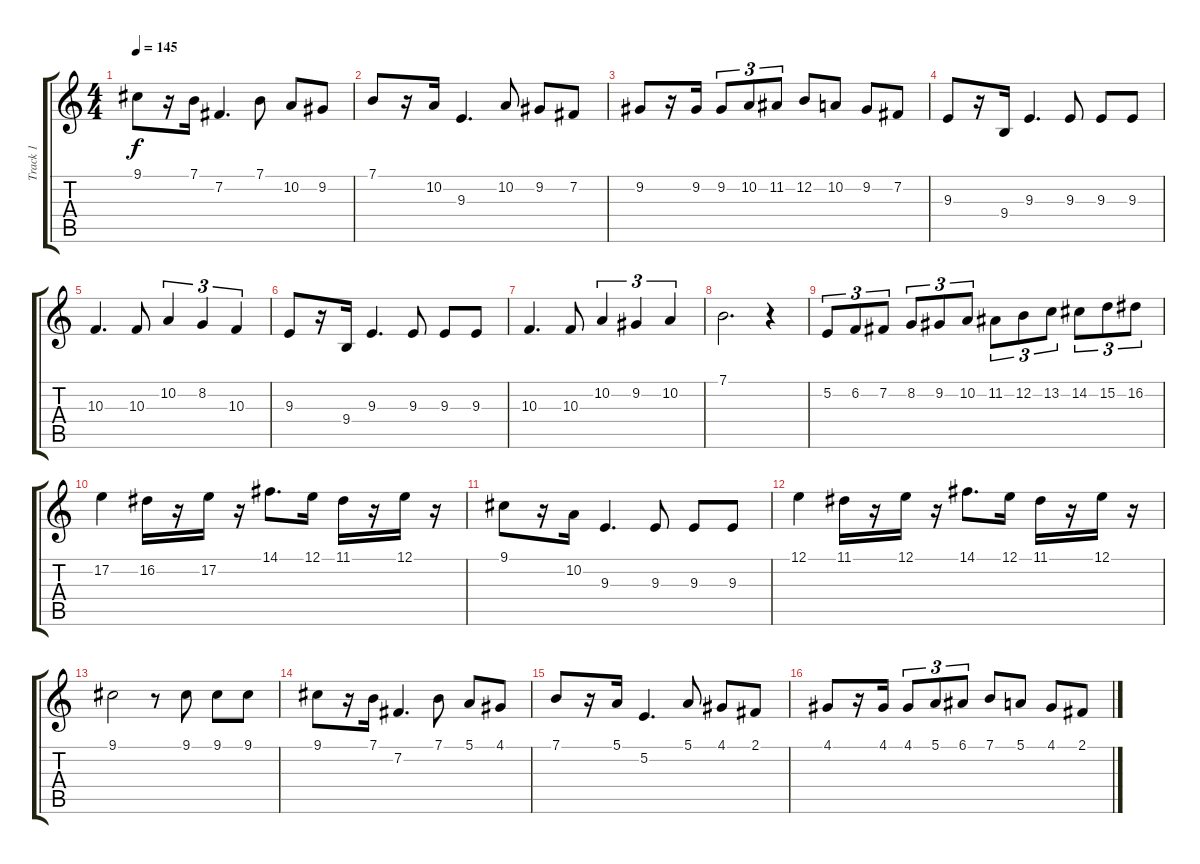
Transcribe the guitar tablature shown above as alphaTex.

\track ("Track 1" "Track 1") {instrument trumpet}
\staff {score tabs}
\tuning (E4 B3 G3 D3 A2 E2) {hide}
\ts (4 4)
\tempo 145
\clef g2
\ks c
9.1.8{dy f} r.16 7.1.16 7.2.4{d} 7.1.8 10.2.8 9.2.8 |
7.1.8 r.16 10.2.16 9.3.4{d} 10.2.8 9.2.8 7.2.8 |
9.2.8 r.16 9.2.16 9.2.8{tu (3 2)} 10.2.8{tu (3 2)} 11.2.8{tu (3 2)} 12.2.8 10.2.8 9.2.8 7.2.8 |
9.3.8 r.16 9.4.16 9.3.4{d} 9.3.8 9.3.8 9.3.8 |
10.3.4{d} 10.3.8 10.2.4{tu (3 2)} 8.2.4{tu (3 2)} 10.3.4{tu (3 2)} |
9.3.8 r.16 9.4.16 9.3.4{d} 9.3.8 9.3.8 9.3.8 |
10.3.4{d} 10.3.8 10.2.4{tu (3 2)} 9.2.4{tu (3 2)} 10.2.4{tu (3 2)} |
7.1.2{d} r.4 |
5.2.8{tu (3 2)} 6.2.8{tu (3 2)} 7.2.8{tu (3 2)} 8.2.8{tu (3 2)} 9.2.8{tu (3 2)} 10.2.8{tu (3 2)} 11.2.8{tu (3 2)} 12.2.8{tu (3 2)} 13.2.8{tu (3 2)} 14.2.8{tu (3 2)} 15.2.8{tu (3 2)} 16.2.8{tu (3 2)} |
17.2.4 16.2.16 r.16 17.2.16 r.16 14.1.8{d} 12.1.16 11.1.16 r.16 12.1.16 r.16 |
9.1.8 r.16 10.2.16 9.3.4{d} 9.3.8 9.3.8 9.3.8 |
12.1.4 11.1.16 r.16 12.1.16 r.16 14.1.8{d} 12.1.16 11.1.16 r.16 12.1.16 r.16 |
9.1.2 r.8 9.1.8 9.1.8 9.1.8 |
9.1.8 r.16 7.1.16 7.2.4{d} 7.1.8 5.1.8 4.1.8 |
7.1.8 r.16 5.1.16 5.2.4{d} 5.1.8 4.1.8 2.1.8 |
4.1.8 r.16 4.1.16 4.1.8{tu (3 2)} 5.1.8{tu (3 2)} 6.1.8{tu (3 2)} 7.1.8 5.1.8 4.1.8 2.1.8
